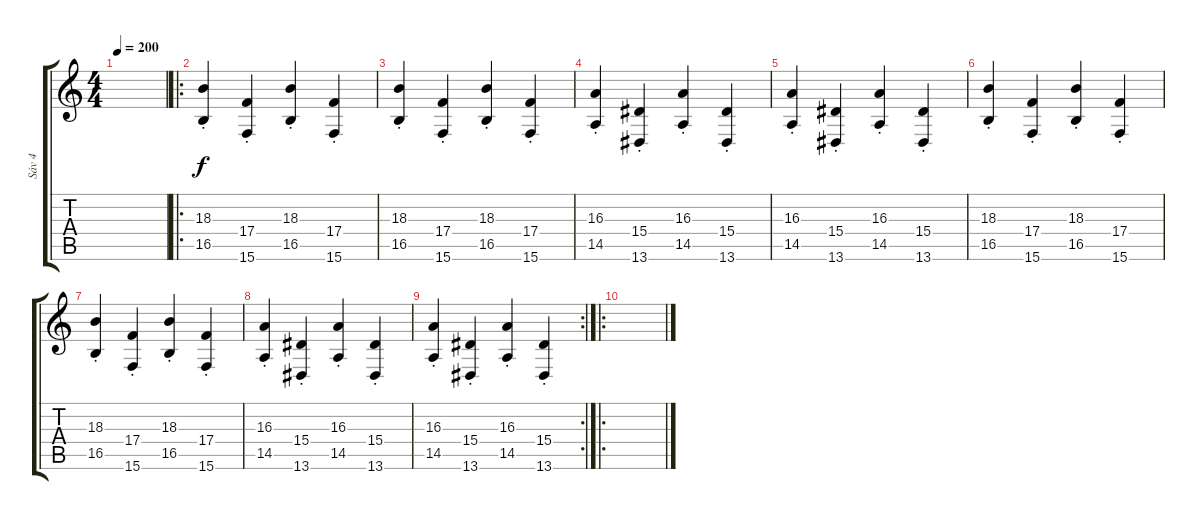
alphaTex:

\track ("Sáv 4" "Sáv 4") {instrument tremolostrings}
\staff {score tabs}
\tuning (D4 A3 F3 C3 G2 D2) {hide}
\ts (4 4)
\tempo 200
\clef g2
\ks c
|
\ro
(18.3{st} 16.5).4 (17.4{st} 15.6).4 (18.3{st} 16.5).4 (17.4{st} 15.6).4 |
(18.3{st} 16.5).4 (17.4{st} 15.6).4 (18.3{st} 16.5).4 (17.4{st} 15.6).4 |
(16.3 14.5{st}).4 (15.4 13.6{st}).4 (16.3 14.5{st}).4 (15.4 13.6{st}).4 |
(16.3 14.5{st}).4 (15.4 13.6{st}).4 (16.3 14.5{st}).4 (15.4 13.6{st}).4 |
(18.3{st} 16.5).4 (17.4{st} 15.6).4 (18.3{st} 16.5).4 (17.4{st} 15.6).4 |
(18.3{st} 16.5).4 (17.4{st} 15.6).4 (18.3{st} 16.5).4 (17.4{st} 15.6).4 |
(16.3 14.5{st}).4 (15.4 13.6{st}).4 (16.3 14.5{st}).4 (15.4 13.6{st}).4 |
\rc 2
(16.3 14.5{st}).4 (15.4 13.6{st}).4 (16.3 14.5{st}).4 (15.4 13.6{st}).4 |
\ro
